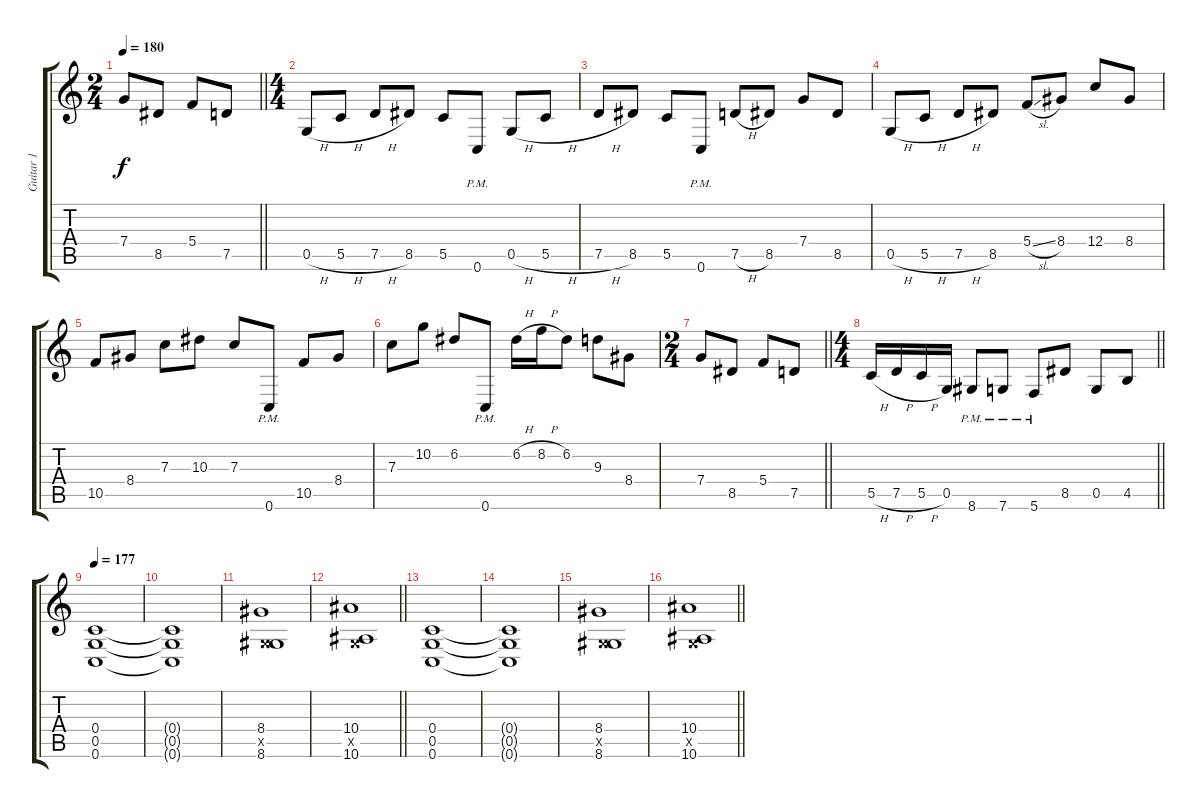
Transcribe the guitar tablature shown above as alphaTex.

\track ("Guitar 1" "Guitar 1") {instrument distortionguitar}
\staff {score tabs}
\tuning (D4 A3 F3 C3 G2 C2) {hide}
\ts (2 4)
\tempo 180
\clef g2
\barLineRight lightlight
\ks c
7.4.8{dy f} 8.5.8 5.4.8 7.5.8 |
\ts (4 4)
0.5{h}.8 5.5{h}.8 7.5{h}.8 8.5.8 5.5.8 0.6{pm}.8 0.5{h}.8 5.5{h}.8 |
7.5{h}.8 8.5.8 5.5.8 0.6{pm}.8 7.5{h}.8 8.5.8 7.4.8 8.5.8 |
0.5{h}.8 5.5{h}.8 7.5{h}.8 8.5.8 5.4{sl}.8 8.4.8 12.4.8 8.4.8 |
10.5.8 8.4.8 7.3.8 10.3.8 7.3.8 0.6{pm}.8 10.5.8 8.4.8 |
7.3.8 10.2.8 6.2.8 0.6{pm}.8 6.2{h}.16 8.2{h}.16 6.2.8 9.3.8 8.4.8 |
\ts (2 4)
\barLineRight lightlight
7.4.8 8.5.8 5.4.8 7.5.8 |
\ts (4 4)
\barLineRight lightlight
5.5{h}.16 7.5{h}.16 5.5{h}.16 0.5.16 8.6{pm}.8 7.6{pm}.8 5.6{pm}.8 8.5.8 0.5.8 4.5.8 |
\section ("" "")
\tempo 177
(0.4 0.5 0.6).1 |
(0.4{t} 0.5{t} 0.6{t}).1 |
(8.4 0.5{x} 8.6).1 |
\barLineRight lightlight
(10.4 0.5{x} 10.6).1 |
(0.4 0.5 0.6).1 |
(0.4{t} 0.5{t} 0.6{t}).1 |
(8.4 0.5{x} 8.6).1 |
\barLineRight lightlight
(10.4 0.5{x} 10.6).1
